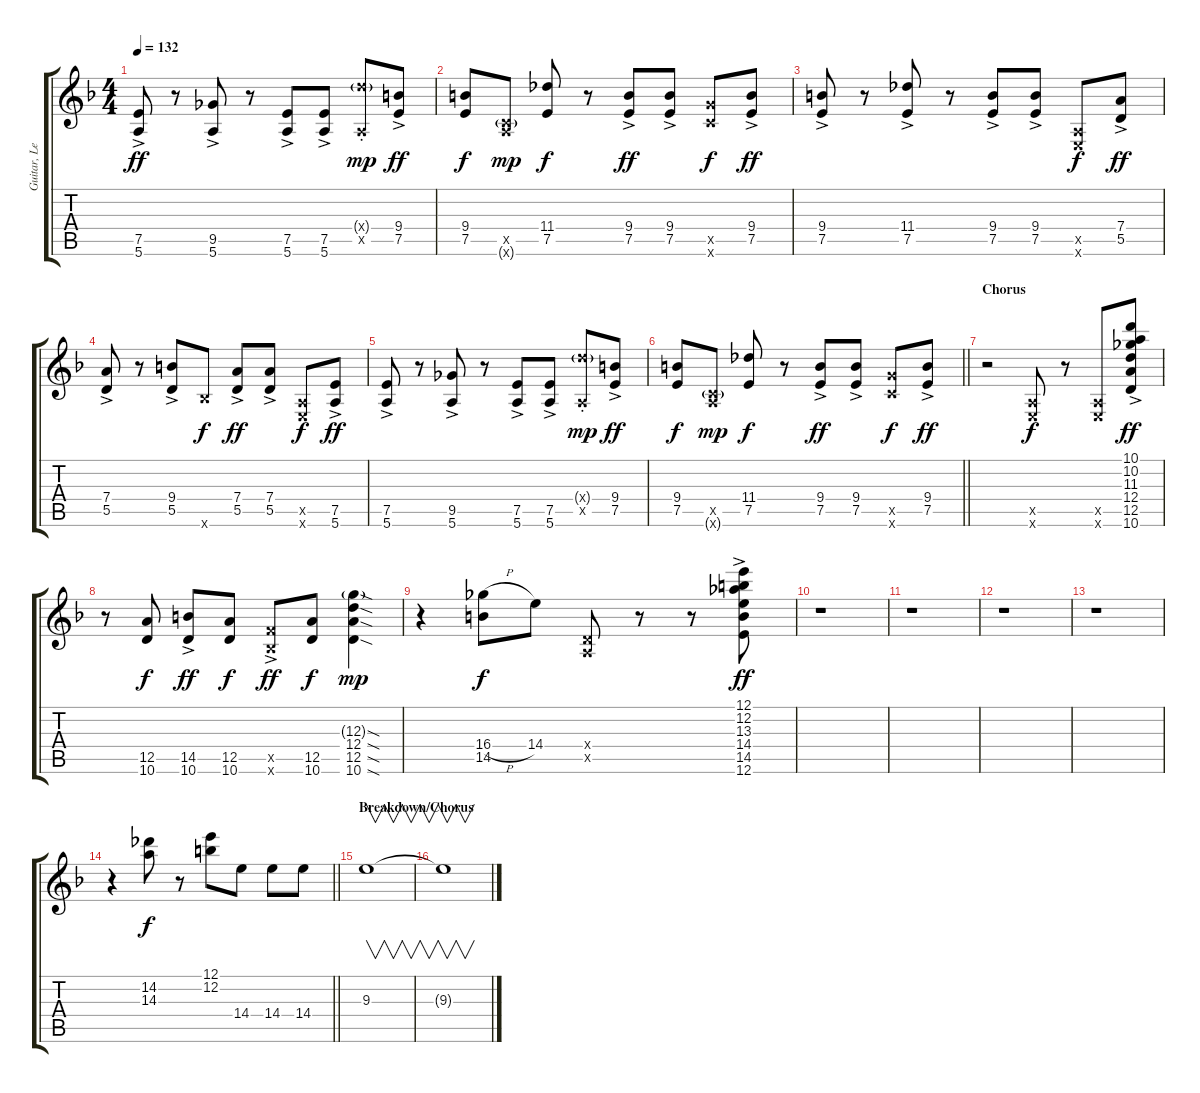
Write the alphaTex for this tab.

\track ("Guitar, Lead" "Guitar, Le") {instrument distortionguitar}
\staff {score tabs}
\tuning (E4 B3 G3 D3 A2 E2) {hide}
\ts (4 4)
\tempo 132
\clef g2
\ks f
(7.5{ac} 5.6).8{dy ff} r.8 (9.5{ac} 5.6).8 r.8 (7.5{ac} 5.6).8 (7.5{ac} 5.6).8 (12.4{g st x} 0.5{x}).8{dy mp} (9.4 7.5{ac}).8{dy ff} |
(9.4 7.5).8{dy f} (0.5{x} 8.6{g x}).8{dy mp} (11.4 7.5).8{dy f} r.8 (9.4 7.5{ac}).8{dy ff} (9.4 7.5{ac}).8 (10.5{x} 8.6{x}).8{dy f} (9.4 7.5{ac}).8{dy ff} |
(9.4 7.5{ac}).8 r.8 (11.4 7.5{ac}).8 r.8 (9.4 7.5{ac}).8 (9.4 7.5{ac}).8 (0.5{x} 0.6{x}).8{dy f} (7.4 5.5{ac}).8{dy ff} |
(7.4 5.5{ac}).8 r.8 (9.4 5.5{ac}).8 6.6{x}.8{dy f} (7.4 5.5{ac}).8{dy ff} (7.4 5.5{ac}).8 (0.5{x} 0.6{x}).8{dy f} (7.5{ac} 5.6).8{dy ff} |
(7.5{ac} 5.6).8 r.8 (9.5{ac} 5.6).8 r.8 (7.5{ac} 5.6).8 (7.5{ac} 5.6).8 (12.4{g st x} 0.5{x}).8{dy mp} (9.4 7.5{ac}).8{dy ff} |
\barLineRight lightlight
(9.4 7.5).8{dy f} (0.5{x} 8.6{g x}).8{dy mp} (11.4 7.5).8{dy f} r.8 (9.4 7.5{ac}).8{dy ff} (9.4 7.5{ac}).8 (10.5{x} 8.6{x}).8{dy f} (9.4 7.5{ac}).8{dy ff} |
\section ("" "Chorus")
r.2 (0.5{x} 0.6{x}).8{dy f} r.8 (0.5{x} 0.6{x}).8 (10.1{ac} 10.2{ac} 11.3{ac} 12.4{ac} 12.5{ac} 10.6{ac}).8{dy ff} |
r.8 (12.5 10.6).8{dy f} (14.5{ac} 10.6{ac}).8{dy ff} (12.5 10.6).8{dy f} (8.5{ac x} 6.6{ac x}).8{dy ff} (12.5 10.6).8{dy f} (12.3{sod g} 12.4{sod} 12.5{sod} 10.6{sod}).4{dy mp} |
r.4 (16.4{h} 14.5).8{dy f} 14.4.8 (0.4{x} 0.5{x}).8 r.8 r.8 (12.1{ac} 12.2{ac} 13.3{ac} 14.4{ac} 14.5{ac} 12.6{ac}).8{dy ff} |
r.1 |
r.1 |
r.1 |
r.1 |
\barLineRight lightlight
r.4 (14.2 14.3).8{dy f} r.8 (12.1 12.2).8 14.4.8 14.4.8 14.4.8 |
\section ("" "Breakdown/Chorus")
9.3.1{v} |
9.3{t}.1{v}
